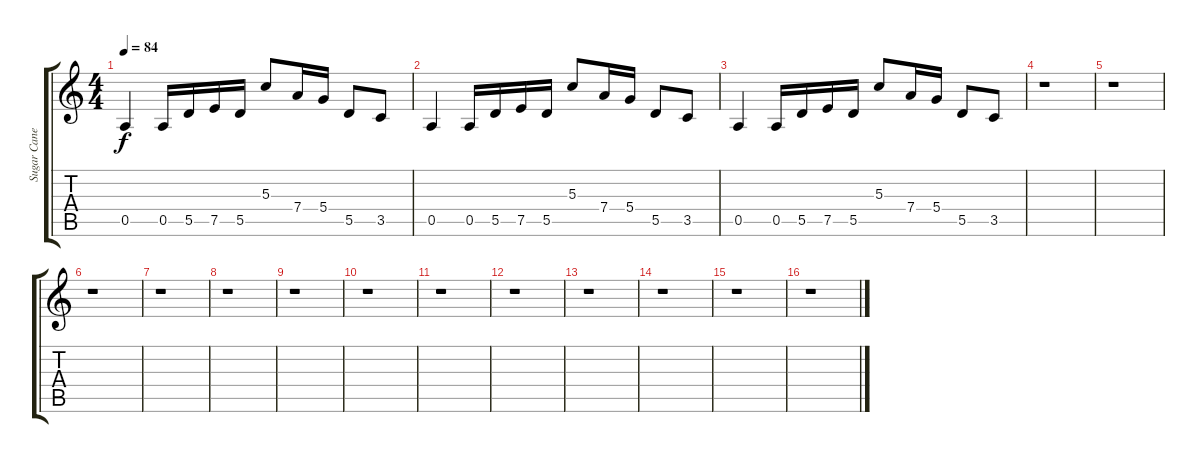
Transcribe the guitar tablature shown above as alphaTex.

\track ("Sugar Cane Harris - Violin" "Sugar Cane") {instrument violin}
\staff {score tabs}
\tuning (E4 B3 G4 D4 A3 E3) {hide}
\ts (4 4)
\tempo 84
\clef g2
\ks c
0.5.4{dy f} 0.5.16 5.5.16 7.5.16 5.5.16 5.3.8 7.4.16 5.4.16 5.5.8 3.5.8 |
0.5.4 0.5.16 5.5.16 7.5.16 5.5.16 5.3.8 7.4.16 5.4.16 5.5.8 3.5.8 |
0.5.4 0.5.16 5.5.16 7.5.16 5.5.16 5.3.8 7.4.16 5.4.16 5.5.8 3.5.8 |
r.1 |
r.1 |
r.1 |
r.1 |
r.1 |
r.1 |
r.1 |
r.1 |
r.1 |
r.1 |
r.1 |
r.1 |
r.1
